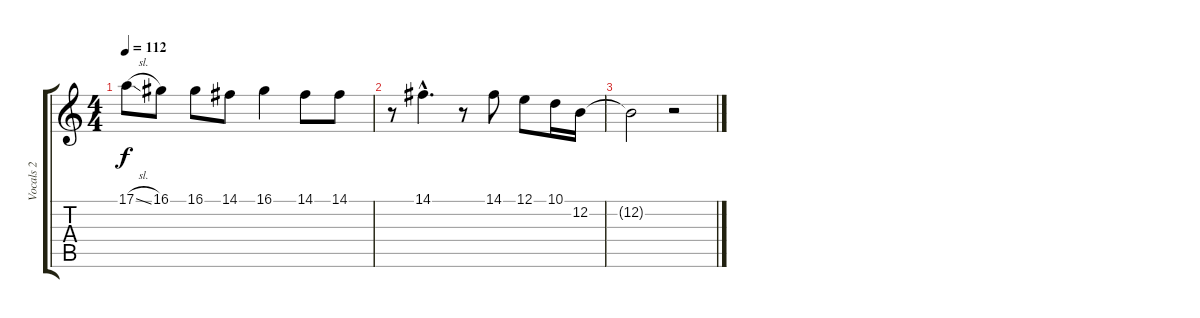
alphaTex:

\track ("Vocals 2" "Vocals 2") {instrument lead3calliope}
\staff {score tabs}
\tuning (E4 B3 G3 D3 A2 E2) {hide}
\ts (4 4)
\tempo 112
\clef g2
\ks c
17.1{sl}.8{dy f} 16.1.8 16.1.8 14.1.8 16.1.4 14.1.8 14.1.8 |
r.8 14.1{hac}.4{d} r.8 14.1.8 12.1.8 10.1.16 12.2.16 |
12.2{t}.2 r.2
